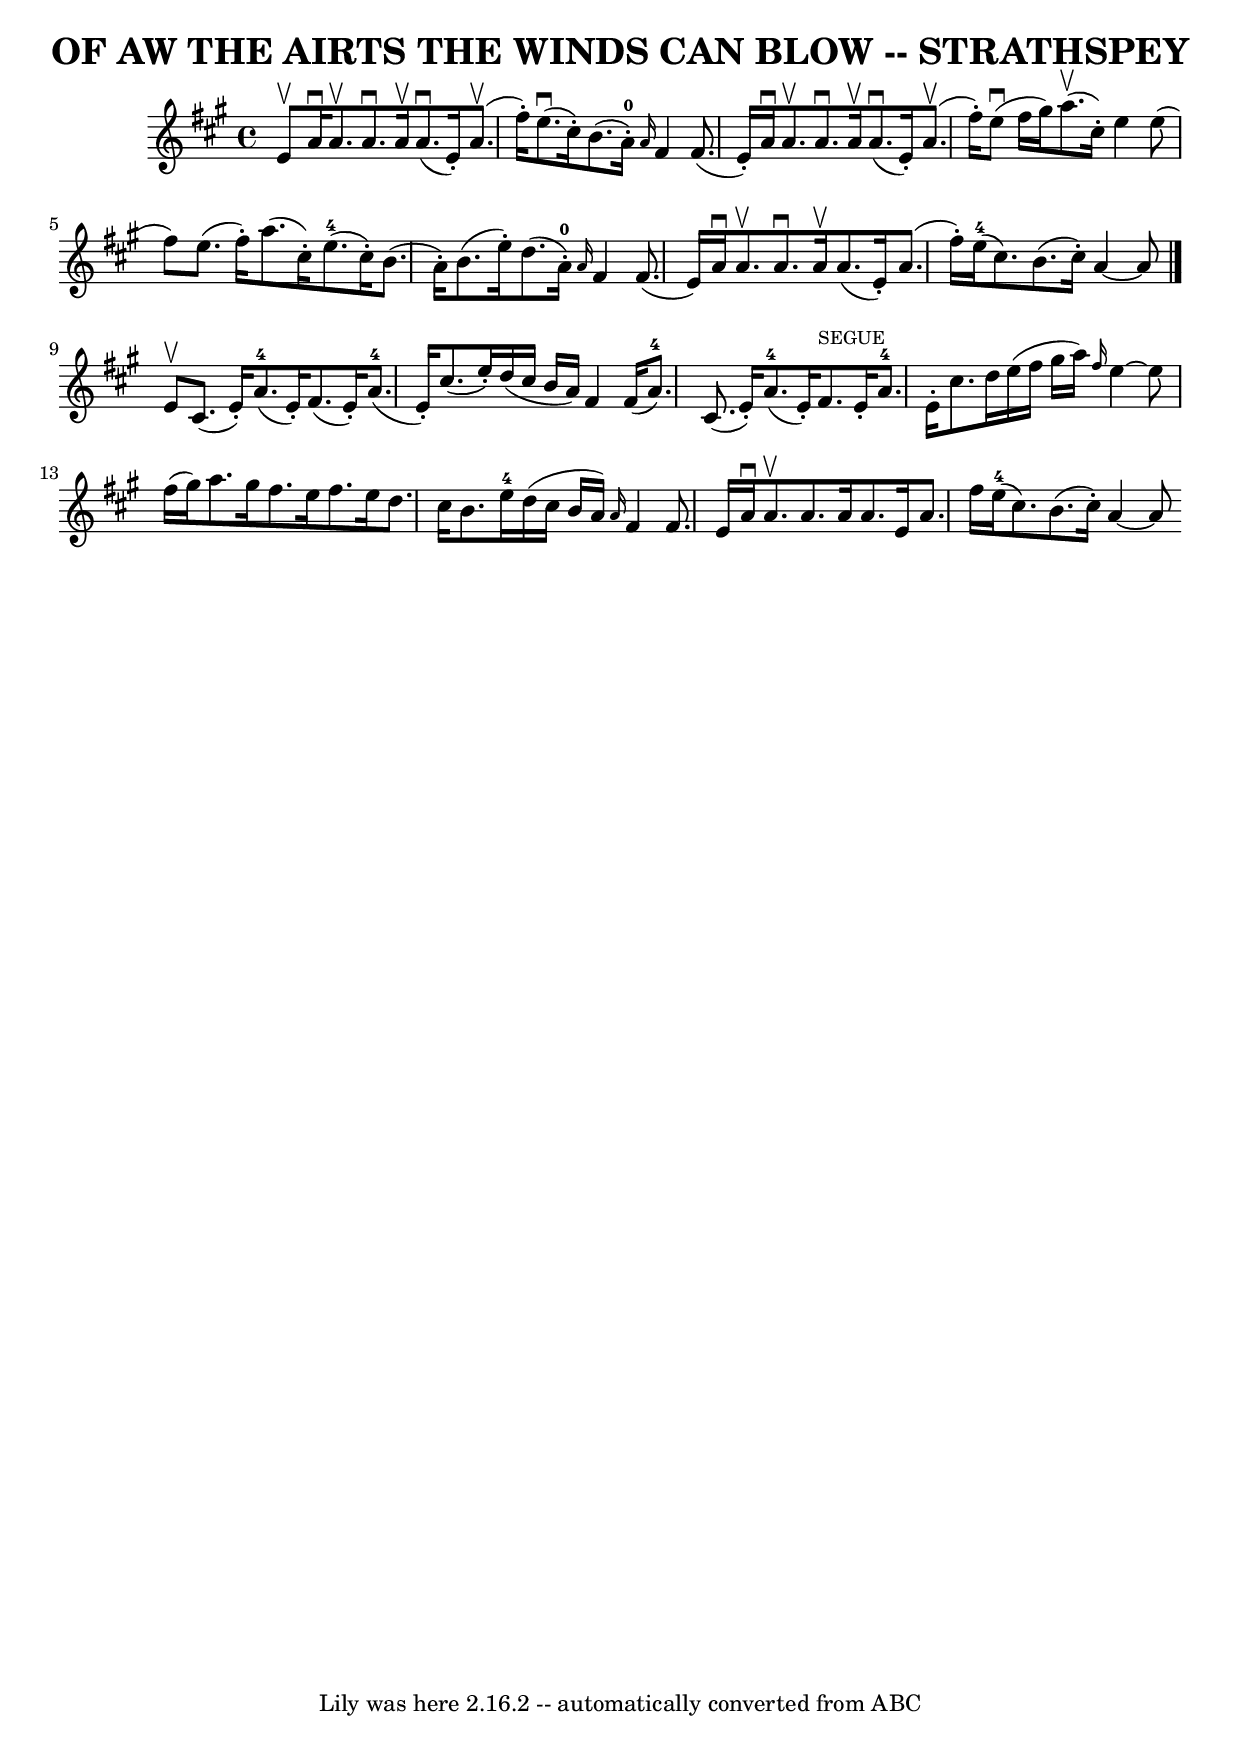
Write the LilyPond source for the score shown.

\version "2.16.2"
\include "Mammoth.ily"
\header {
  %% book = "Ryan's Mammoth Collection of Fiddle Tunes"
  composer = ""
  crossRefNumber = "1"
  footnotes = "\\\\\"4\" fingering on {A
}F4 grace notes omitted because several ABC programs complain."
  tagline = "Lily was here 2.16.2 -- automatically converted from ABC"
  title = "OF AW THE AIRTS THE WINDS CAN BLOW -- STRATHSPEY"

}
voicedefault =  {


  \override Staff.TimeSignature #'style = #'C
  \time 4/4 
  \key a \major   e'8^\upbow    |
  a'16^\downbow a'8.^\upbow a'8.^\downbow a'16^\upbow a'8. (^\downbow e'16-.)        a'8. (^\upbow fis''16-.)    |
  e''8. (^\downbow cis''16-.)   
  b'8. (a'16-0-.) \grace { a'16   			 } fis'4 fis'8. (e'16-.)    |
  a'16^\downbow a'8.^\upbow a'8.^\downbow a'16^\upbow        a'8. (^\downbow e'16-.) a'8. (^\upbow fis''16-.)    |
  
  e''8 (^\downbow fis''16 gis''16) a''8. (^\upbow cis''16-.)      e''4 e''8 (fis''8)    |
  e''8. (fis''16-.) a''8. (   cis''16-.) e''8.-4(cis''16-.) b'8. (a'16-.)    |
  
  b'8. (e''16-.) d''8. (a'16-0-.) \grace { a'16  
					  } fis'4       fis'8. (e'16)    |
  a'16^\downbow a'8.^\upbow a'8.^\downbow a'16^\upbow a'8. (e'16-.) a'8. (fis''16-.)    |
  e''16-4(cis''8.) b'8. (cis''16-.) a'4   ~       a'8    \bar "|." e'8^\upbow    |
  cis'8. (e'16-.) a'8.-4(e'16-.) fis'8. (e'16-.) a'8.-4(e'16-.)    |
  cis''8. (e''16-.) d''16 (cis''16 b'16 a'16)      fis'4 fis'16 (a'8.-4)    |
  cis'8. (e'16-.) a'8.-4(e'16-.) fis'8.^\segue e'16-. a'8.-4 e'16-.    |
  cis''8. d''16 e''16 (fis''16 gis''16 a''16) 
  \grace { fis''16   	 } e''4   ~ e''8 fis''16 (gis''16)    |
  
  a''8. gis''16 fis''8. e''16 fis''8. e''16 d''8.       cis''16     |
  b'8. e''16-4 d''16 (cis''16 b'16 a'16) \grace { a'16   	    } fis'4 fis'8. e'16     |
  a'16^\downbow    a'8.^\upbow a'8. a'16 a'8. e'16 a'8. fis''16     |
  
  e''16-4(cis''8.) b'8. (cis''16-.) a'4   ~ a'8       \bar " |."   

}

\score{
  <<

    \context Staff="default"
    {
      \voicedefault 
      
    }

  >>
  \layout {
    
  }
  \midi {
  }

}
